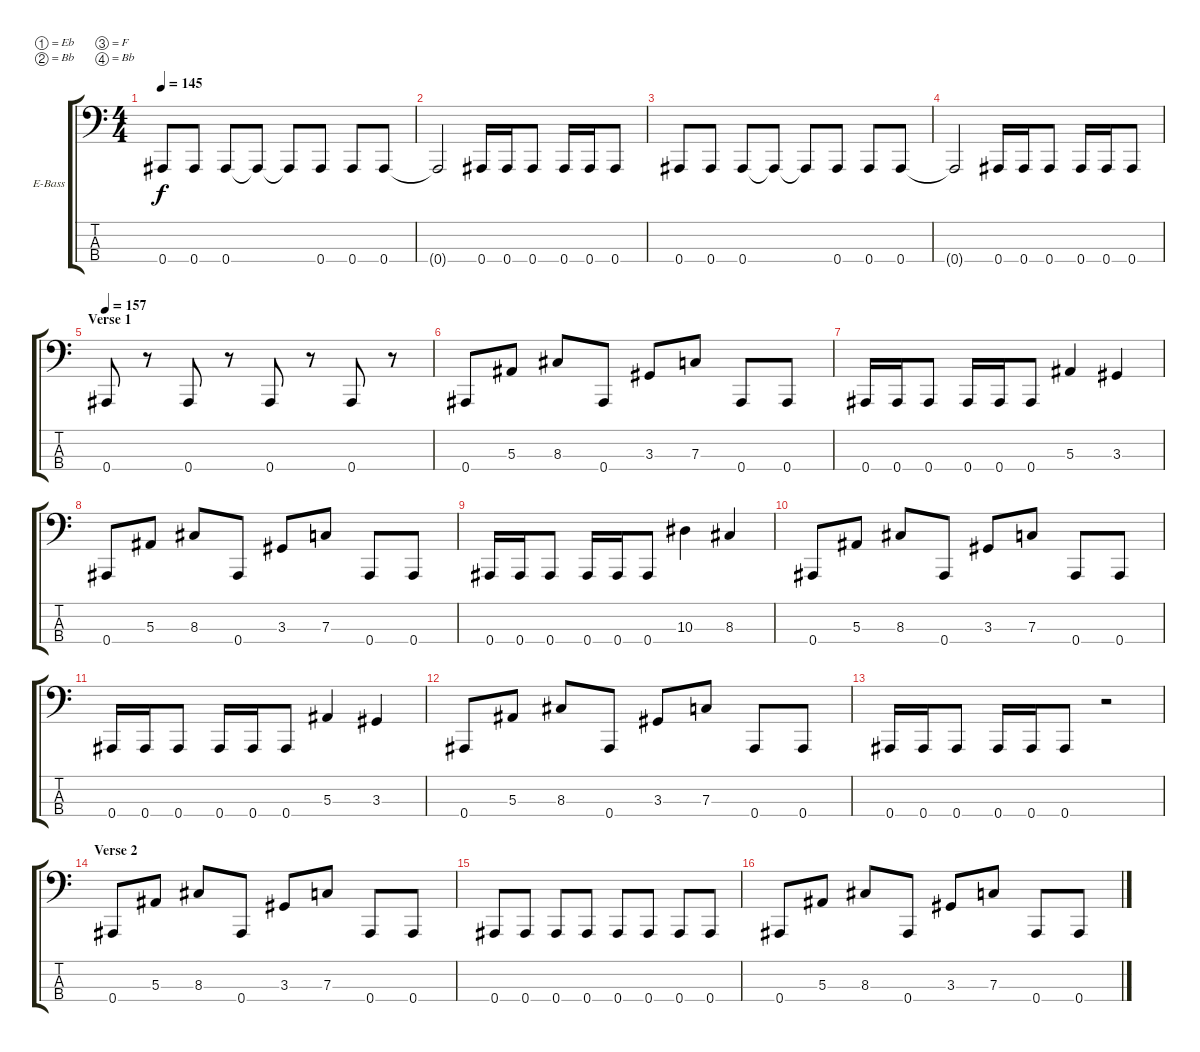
\bracketExtendMode groupsimilarinstruments
\firstSystemTrackNameOrientation horizontal
\otherSystemsTrackNameOrientation horizontal
\track ("Bass" "E-Bass") {instrument electricbasspick}
\staff {score tabs}
\tuning (Eb2 Bb1 F1 Bb0)
\ts (4 4)
\tempo 145
\clef f4
\ks c
0.4.8{dy f} 0.4.8 0.4.8 0.4{t}.8 0.4{t}.8 0.4.8 0.4.8 0.4.8 |
0.4{t}.2 0.4.16 0.4.16 0.4.8 0.4.16 0.4.16 0.4.8 |
0.4.8 0.4.8 0.4.8 0.4{t}.8 0.4{t}.8 0.4.8 0.4.8 0.4.8 |
0.4{t}.2 0.4.16 0.4.16 0.4.8 0.4.16 0.4.16 0.4.8 |
\section ("" "Verse 1")
\tempo 157
0.4.8 r.8 0.4.8 r.8 0.4.8 r.8 0.4.8 r.8 |
0.4.8 5.3.8 8.3.8 0.4.8 3.3.8 7.3.8 0.4.8 0.4.8 |
0.4.16 0.4.16 0.4.8 0.4.16 0.4.16 0.4.8 5.3.4 3.3.4 |
0.4.8 5.3.8 8.3.8 0.4.8 3.3.8 7.3.8 0.4.8 0.4.8 |
0.4.16 0.4.16 0.4.8 0.4.16 0.4.16 0.4.8 10.3.4 8.3.4 |
0.4.8 5.3.8 8.3.8 0.4.8 3.3.8 7.3.8 0.4.8 0.4.8 |
0.4.16 0.4.16 0.4.8 0.4.16 0.4.16 0.4.8 5.3.4 3.3.4 |
0.4.8 5.3.8 8.3.8 0.4.8 3.3.8 7.3.8 0.4.8 0.4.8 |
0.4.16 0.4.16 0.4.8 0.4.16 0.4.16 0.4.8 r.2 |
\section ("" "Verse 2")
0.4.8 5.3.8 8.3.8 0.4.8 3.3.8 7.3.8 0.4.8 0.4.8 |
0.4.8 0.4.8 0.4.8 0.4.8 0.4.8 0.4.8 0.4.8 0.4.8 |
0.4.8 5.3.8 8.3.8 0.4.8 3.3.8 7.3.8 0.4.8 0.4.8
